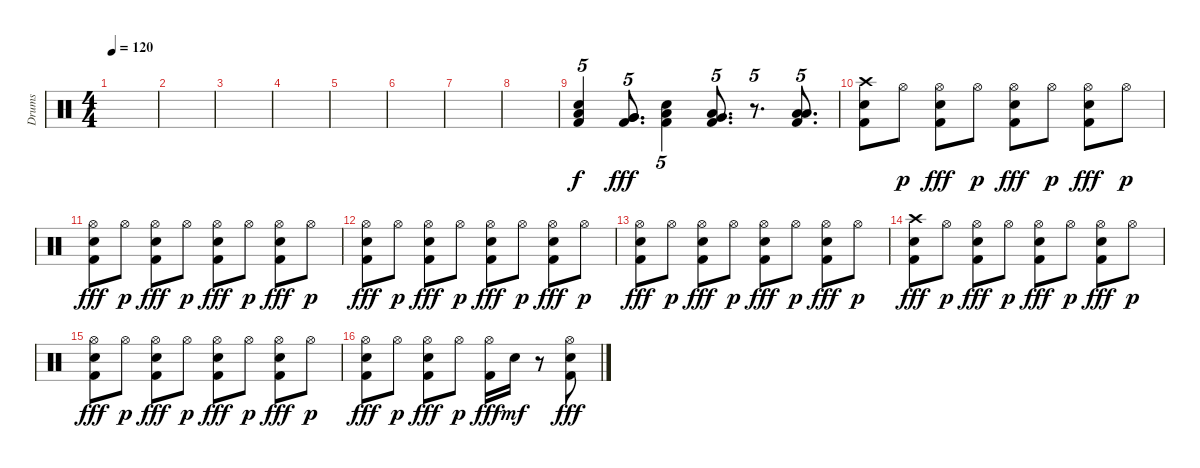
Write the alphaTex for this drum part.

\track ("Drums" "Drums") {instrument percussion}
\staff {score}
\articulation defaults
\ts (4 4)
\tempo 120
\clef neutral
\ks c
|
|
|
|
|
|
|
|
("Snare (hit) 2" "Low Tom (hit)" "Kick (hit) 2").4{tu (5 4)} ("Very Low Tom (hit)" "Very Low Tom (hit)" "Kick (hit) 2").8{d tu (5 4) dy fff} ("Snare (hit) 2" "Low Floor Tom (hit)" "Kick (hit) 2").4{tu (5 4)} ("Low Floor Tom (hit)" "Very Low Tom (hit)" "Kick (hit) 2").8{d tu (5 4)} r.8{d tu (5 4)} ("Low Floor Tom (hit)" "Low Floor Tom (hit)" "Kick (hit) 2").8{d tu (5 4)} |
("Crash high (hit)" "Snare (hit) 2" "Kick (hit) 2").8 "Hi-Hat (open)".8{dy p} ("Hi-Hat (open)" "Snare (hit) 2" "Kick (hit) 2").8{dy fff} "Hi-Hat (open)".8{dy p} ("Hi-Hat (open)" "Snare (hit) 2" "Kick (hit) 2").8{dy fff} "Hi-Hat (open)".8{dy p} ("Hi-Hat (open)" "Snare (hit) 2" "Kick (hit) 2").8{dy fff} "Hi-Hat (open)".8{dy p} |
("Hi-Hat (open)" "Snare (hit) 2" "Kick (hit) 2").8{dy fff} "Hi-Hat (open)".8{dy p} ("Hi-Hat (open)" "Snare (hit) 2" "Kick (hit) 2").8{dy fff} "Hi-Hat (open)".8{dy p} ("Hi-Hat (open)" "Snare (hit) 2" "Kick (hit) 2").8{dy fff} "Hi-Hat (open)".8{dy p} ("Hi-Hat (open)" "Snare (hit) 2" "Kick (hit) 2").8{dy fff} "Hi-Hat (open)".8{dy p} |
("Hi-Hat (open)" "Snare (hit) 2" "Kick (hit) 2").8{dy fff} "Hi-Hat (open)".8{dy p} ("Hi-Hat (open)" "Snare (hit) 2" "Kick (hit) 2").8{dy fff} "Hi-Hat (open)".8{dy p} ("Hi-Hat (open)" "Snare (hit) 2" "Kick (hit) 2").8{dy fff} "Hi-Hat (open)".8{dy p} ("Hi-Hat (open)" "Snare (hit) 2" "Kick (hit) 2").8{dy fff} "Hi-Hat (open)".8{dy p} |
("Hi-Hat (open)" "Snare (hit) 2" "Kick (hit) 2").8{dy fff} "Hi-Hat (open)".8{dy p} ("Hi-Hat (open)" "Snare (hit) 2" "Kick (hit) 2").8{dy fff} "Hi-Hat (open)".8{dy p} ("Hi-Hat (open)" "Snare (hit) 2" "Kick (hit) 2").8{dy fff} "Hi-Hat (open)".8{dy p} ("Hi-Hat (open)" "Snare (hit) 2" "Kick (hit) 2").8{dy fff} "Hi-Hat (open)".8{dy p} |
("Crash high (hit)" "Snare (hit) 2" "Kick (hit) 2").8{dy fff} "Hi-Hat (open)".8{dy p} ("Hi-Hat (open)" "Snare (hit) 2" "Kick (hit) 2").8{dy fff} "Hi-Hat (open)".8{dy p} ("Hi-Hat (open)" "Snare (hit) 2" "Kick (hit) 2").8{dy fff} "Hi-Hat (open)".8{dy p} ("Hi-Hat (open)" "Snare (hit) 2" "Kick (hit) 2").8{dy fff} "Hi-Hat (open)".8{dy p} |
("Hi-Hat (open)" "Snare (hit) 2" "Kick (hit) 2").8{dy fff} "Hi-Hat (open)".8{dy p} ("Hi-Hat (open)" "Snare (hit) 2" "Kick (hit) 2").8{dy fff} "Hi-Hat (open)".8{dy p} ("Hi-Hat (open)" "Snare (hit) 2" "Kick (hit) 2").8{dy fff} "Hi-Hat (open)".8{dy p} ("Hi-Hat (open)" "Snare (hit) 2" "Kick (hit) 2").8{dy fff} "Hi-Hat (open)".8{dy p} |
("Hi-Hat (open)" "Snare (hit) 2" "Kick (hit) 2").8{dy fff} "Hi-Hat (open)".8{dy p} ("Hi-Hat (open)" "Snare (hit) 2" "Kick (hit) 2").8{dy fff} "Hi-Hat (open)".8{dy p} ("Hi-Hat (open)" "Kick (hit) 2").16{dy fff} "Snare (hit) 2".16{dy mf} r.8 ("Hi-Hat (open)" "Snare (hit) 2" "Kick (hit) 2").8{dy fff}
